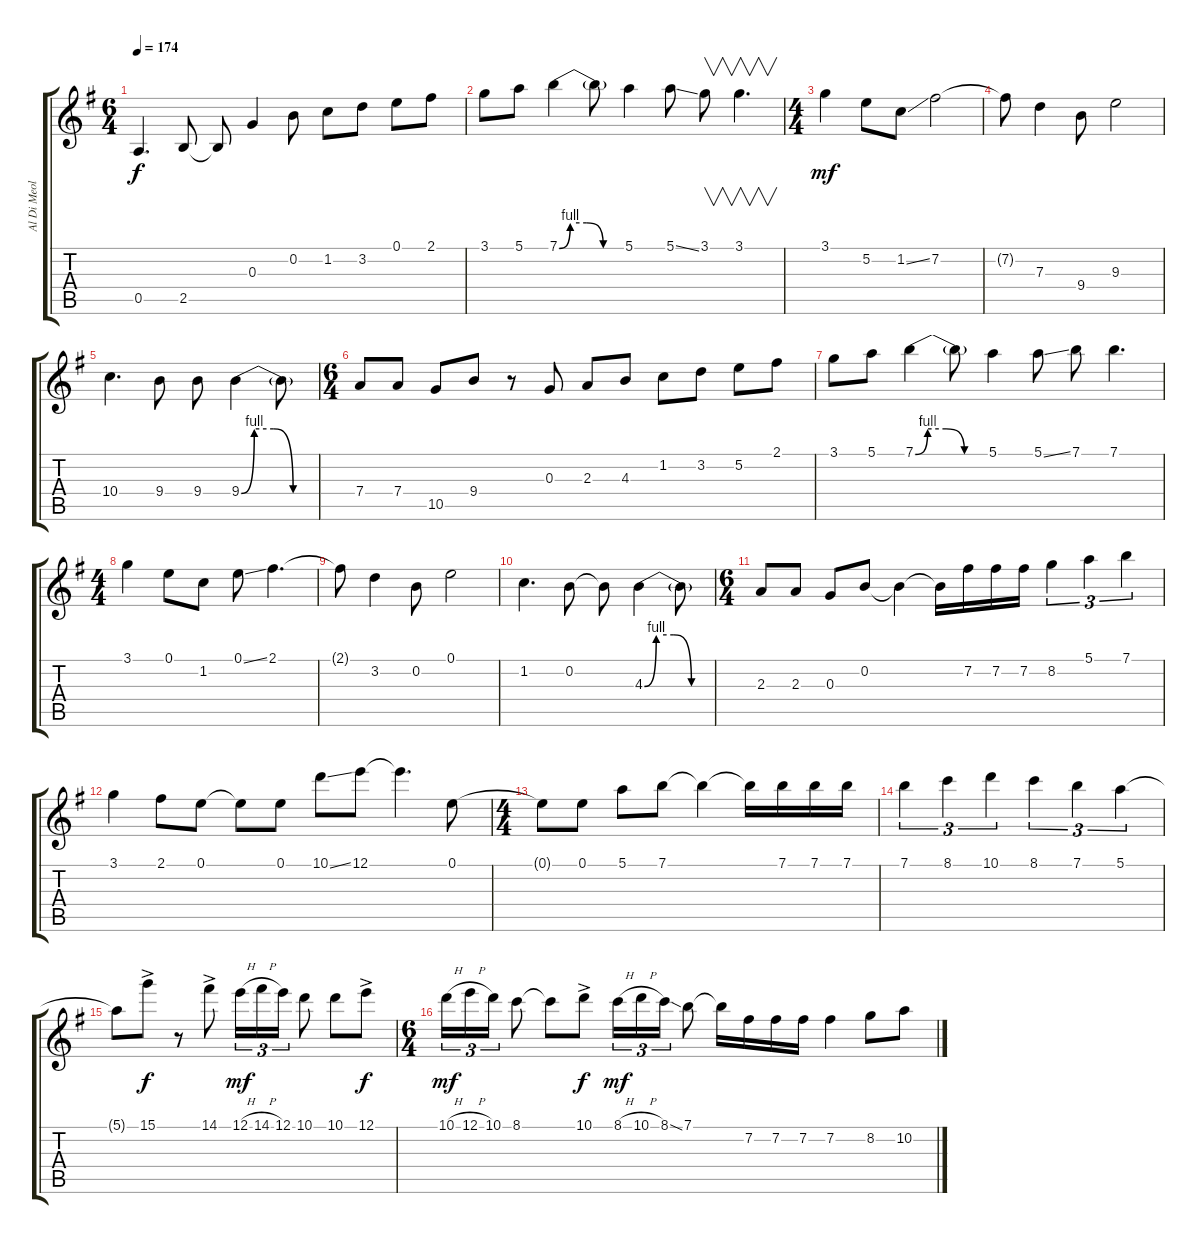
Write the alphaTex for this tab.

\track ("Al Di Meola" "Al Di Meol") {instrument acousticguitarsteel}
\staff {score tabs}
\tuning (E4 B3 G3 D3 A2 E2) {hide}
\ts (6 4)
\tempo 174
\clef g2
\ks g
0.5.4{d dy f} 2.5.8 2.5{t}.8 0.3.4 0.2.8 1.2.8 3.2.8 0.1.8 2.1.8 |
3.1.8 5.1.8 7.1{be (custom 0 0 10 4 25 4 40 0 60 0)}.4 7.1{t}.8 5.1.4 5.1{ss}.8 3.1.8{v} 3.1.4{v d} |
\ts (4 4)
3.1.4{dy mf} 5.2.8 1.2{ss}.8 7.2.2 |
7.2{t}.8 7.3.4 9.4.8 9.3.2 |
10.4.4{d} 9.4.8 9.4.8 9.4{be (custom 0 0 10 4 25 4 40 0 60 0)}.4 9.4{t}.8 |
\ts (6 4)
7.4.8 7.4.8 10.5.8 9.4.8 r.8 0.3.8 2.3.8 4.3.8 1.2.8 3.2.8 5.2.8 2.1.8 |
3.1.8 5.1.8 7.1{be (custom 0 0 10 4 25 4 40 0 60 0)}.4 7.1{t}.8 5.1.4 5.1{ss}.8 7.1.8 7.1.4{d} |
\ts (4 4)
3.1.4 0.1.8 1.2.8 0.1{ss}.8 2.1.4{d} |
2.1{t}.8 3.2.4 0.2.8 0.1.2 |
1.2.4{d} 0.2.8 0.2{t}.8 4.3{be (custom 0 0 10 4 25 4 40 0 60 0)}.4 4.3{t}.8 |
\ts (6 4)
2.3.8 2.3.8 0.3.8 0.2.8 0.2{t}.4 0.2{t}.16 7.2.16 7.2.16 7.2.16 8.2.4{tu (3 2)} 5.1.4{tu (3 2)} 7.1.4{tu (3 2)} |
3.1.4 2.1.8 0.1.8 0.1{t}.8 0.1.8 10.1{ss}.8 12.1.8 12.1{t}.4{d} 0.1.8 |
\ts (4 4)
0.1{t}.8 0.1.8 5.1.8 7.1.8 7.1{t}.4 7.1{t}.16 7.1.16 7.1.16 7.1.16 |
7.1.4{tu (3 2)} 8.1.4{tu (3 2)} 10.1.4{tu (3 2)} 8.1.4{tu (3 2)} 7.1.4{tu (3 2)} 5.1.4{tu (3 2)} |
5.1{t}.8 15.1{ac}.8{dy f} r.8 14.1{ac}.8 12.1{h}.16{tu (3 2) dy mf} 14.1{h}.16{tu (3 2)} 12.1.16{tu (3 2)} 10.1.8 10.1.8 12.1{ac}.8{dy f} |
\ts (6 4)
10.1{h}.16{tu (3 2) dy mf} 12.1{h}.16{tu (3 2)} 10.1.16{tu (3 2)} 8.1.8 8.1{t}.8 10.1{ac}.8{dy f} 8.1{h}.16{tu (3 2) dy mf} 10.1{h}.16{tu (3 2)} 8.1{ss}.16{tu (3 2)} 7.1.8 7.1{t}.16 7.2.16 7.2.16 7.2.16 7.2.4 8.2.8 10.2.8
